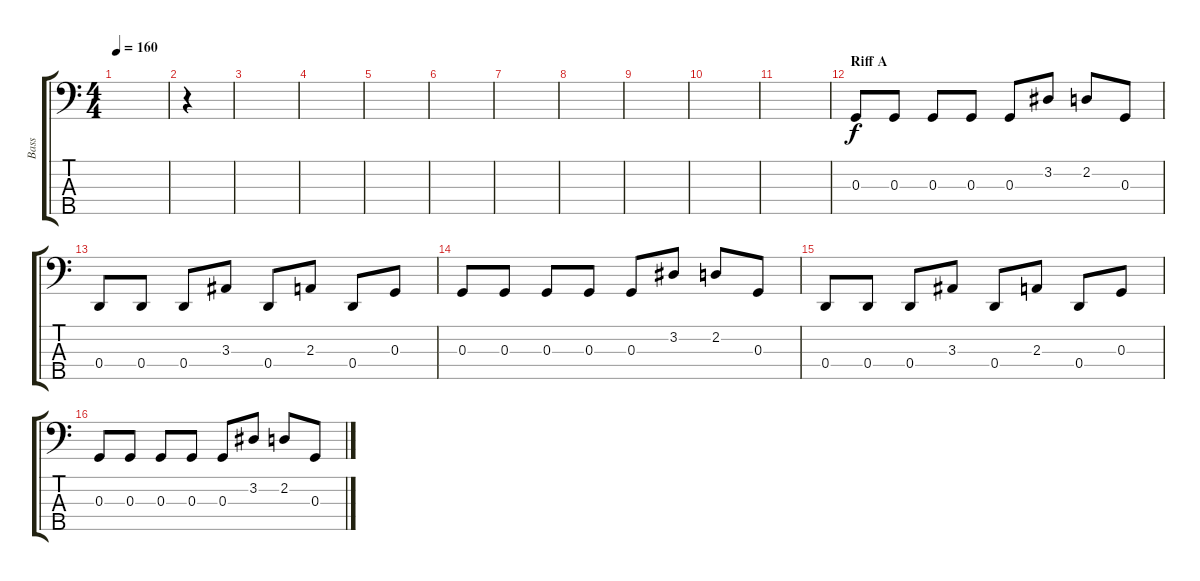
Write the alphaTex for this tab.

\track ("Bass" "Bass") {instrument electricbassfinger}
\staff {score tabs}
\tuning (F2 C2 G1 D1 A0) {hide}
\ts (4 4)
\tempo 160
\clef f4
\ks c
|
r.4 |
|
|
|
|
|
|
|
|
|
\section ("" "Riff A")
0.3.8 0.3.8 0.3.8 0.3.8 0.3.8 3.2.8 2.2.8 0.3.8 |
0.4.8 0.4.8 0.4.8 3.3.8 0.4.8 2.3.8 0.4.8 0.3.8 |
0.3.8 0.3.8 0.3.8 0.3.8 0.3.8 3.2.8 2.2.8 0.3.8 |
0.4.8 0.4.8 0.4.8 3.3.8 0.4.8 2.3.8 0.4.8 0.3.8 |
0.3.8 0.3.8 0.3.8 0.3.8 0.3.8 3.2.8 2.2.8 0.3.8
